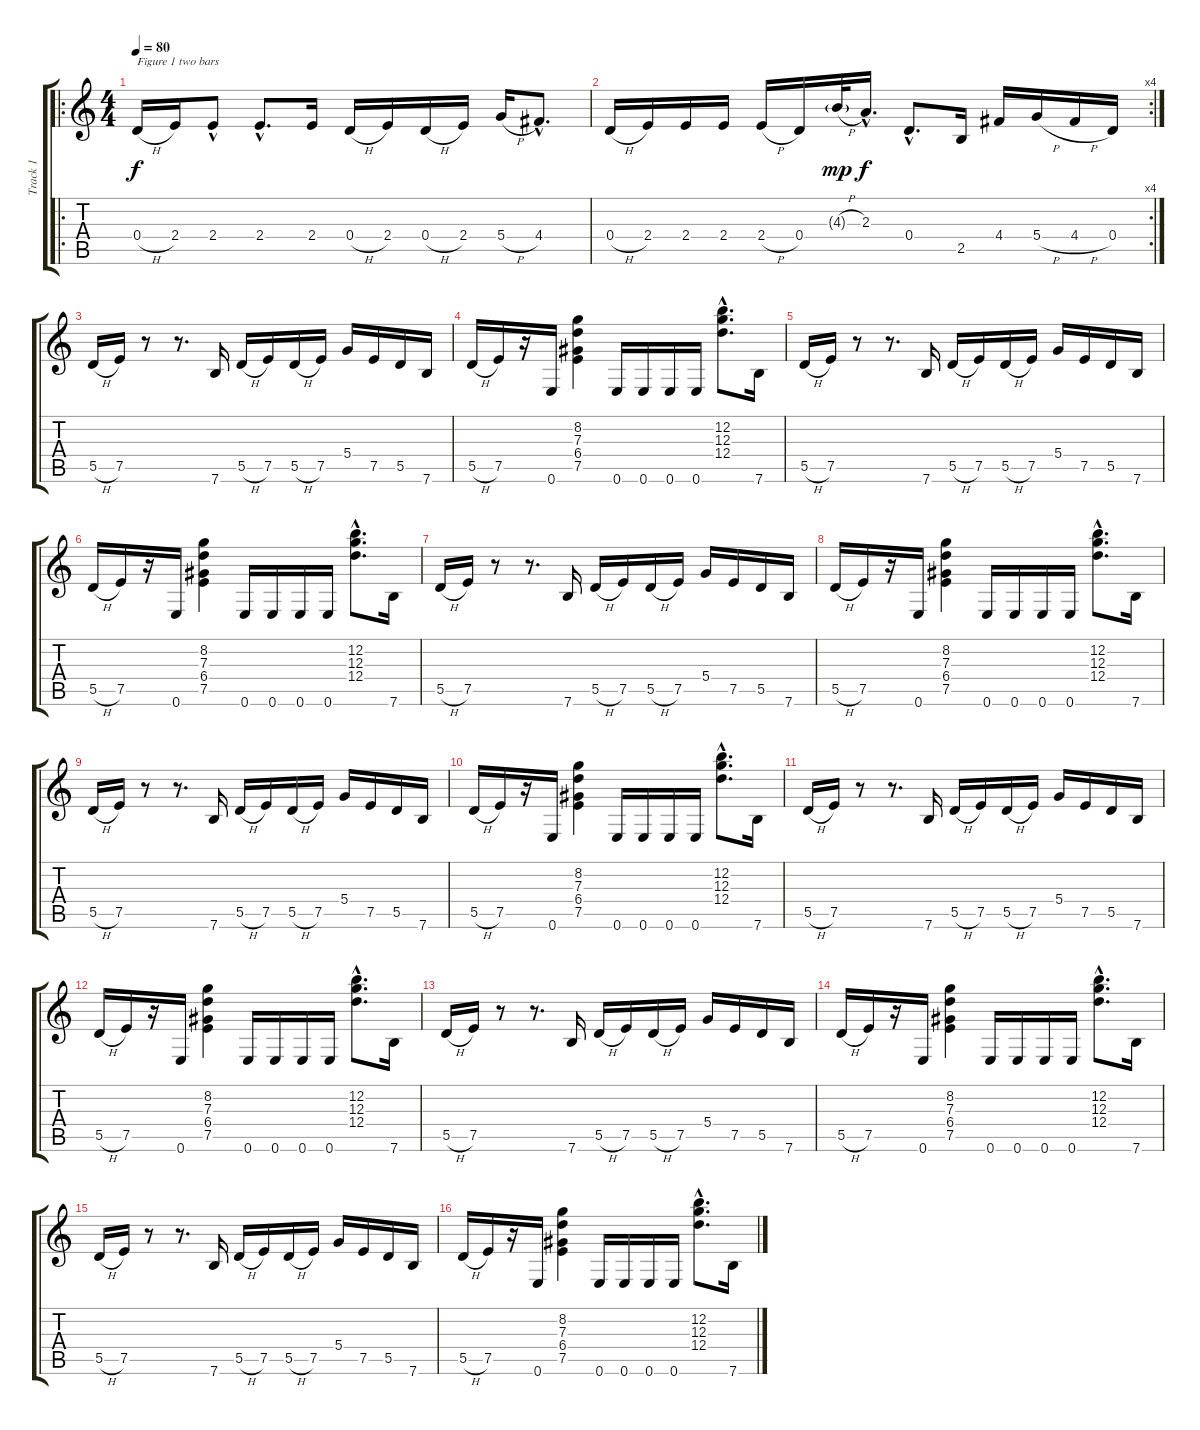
\track ("Track 1" "Track 1") {instrument overdrivenguitar}
\staff {score tabs}
\tuning (E4 B3 G3 D3 A2 E2) {hide}
\ro
\ts (4 4)
\tempo 80
\clef g2
\ks c
0.4{h}.16{txt "Figure 1 two bars" dy f instrument overdrivenguitar} 2.4.16 2.4{hac}.8 2.4{hac}.8{d} 2.4.16 0.4{h}.16 2.4.16 0.4{h}.16 2.4.16 5.4{h}.16 4.4{hac}.8{d} |
\rc 4
0.4{h}.16 2.4.16 2.4.16 2.4.16 2.4{h}.16 0.4.16 4.3{h g}.32{dy mp} 2.3{hac}.16{d dy f} 0.4{hac}.8{d} 2.5.16 4.4.16 5.4{h}.16 4.4{h}.16 0.4.16 |
5.5{h}.16 7.5.16 r.8 r.8{d} 7.6.16 5.5{h}.16 7.5.16 5.5{h}.16 7.5.16 5.4.16 7.5.16 5.5.16 7.6.16 |
5.5{h}.16 7.5.16 r.16 0.6.16 (8.2 7.3 6.4 7.5).4 0.6.16 0.6.16 0.6.16 0.6.16 (12.2{hac} 12.3{hac} 12.4{hac}).8{d} 7.6.16 |
5.5{h}.16 7.5.16 r.8 r.8{d} 7.6.16 5.5{h}.16 7.5.16 5.5{h}.16 7.5.16 5.4.16 7.5.16 5.5.16 7.6.16 |
5.5{h}.16 7.5.16 r.16 0.6.16 (8.2 7.3 6.4 7.5).4 0.6.16 0.6.16 0.6.16 0.6.16 (12.2{hac} 12.3{hac} 12.4{hac}).8{d} 7.6.16 |
5.5{h}.16 7.5.16 r.8 r.8{d} 7.6.16 5.5{h}.16 7.5.16 5.5{h}.16 7.5.16 5.4.16 7.5.16 5.5.16 7.6.16 |
5.5{h}.16 7.5.16 r.16 0.6.16 (8.2 7.3 6.4 7.5).4 0.6.16 0.6.16 0.6.16 0.6.16 (12.2{hac} 12.3{hac} 12.4{hac}).8{d} 7.6.16 |
5.5{h}.16 7.5.16 r.8 r.8{d} 7.6.16 5.5{h}.16 7.5.16 5.5{h}.16 7.5.16 5.4.16 7.5.16 5.5.16 7.6.16 |
5.5{h}.16 7.5.16 r.16 0.6.16 (8.2 7.3 6.4 7.5).4 0.6.16 0.6.16 0.6.16 0.6.16 (12.2{hac} 12.3{hac} 12.4{hac}).8{d} 7.6.16 |
5.5{h}.16 7.5.16 r.8 r.8{d} 7.6.16 5.5{h}.16 7.5.16 5.5{h}.16 7.5.16 5.4.16 7.5.16 5.5.16 7.6.16 |
5.5{h}.16 7.5.16 r.16 0.6.16 (8.2 7.3 6.4 7.5).4 0.6.16 0.6.16 0.6.16 0.6.16 (12.2{hac} 12.3{hac} 12.4{hac}).8{d} 7.6.16 |
5.5{h}.16 7.5.16 r.8 r.8{d} 7.6.16 5.5{h}.16 7.5.16 5.5{h}.16 7.5.16 5.4.16 7.5.16 5.5.16 7.6.16 |
5.5{h}.16 7.5.16 r.16 0.6.16 (8.2 7.3 6.4 7.5).4 0.6.16 0.6.16 0.6.16 0.6.16 (12.2{hac} 12.3{hac} 12.4{hac}).8{d} 7.6.16 |
5.5{h}.16 7.5.16 r.8 r.8{d} 7.6.16 5.5{h}.16 7.5.16 5.5{h}.16 7.5.16 5.4.16 7.5.16 5.5.16 7.6.16 |
5.5{h}.16 7.5.16 r.16 0.6.16 (8.2 7.3 6.4 7.5).4 0.6.16 0.6.16 0.6.16 0.6.16 (12.2{hac} 12.3{hac} 12.4{hac}).8{d} 7.6.16
